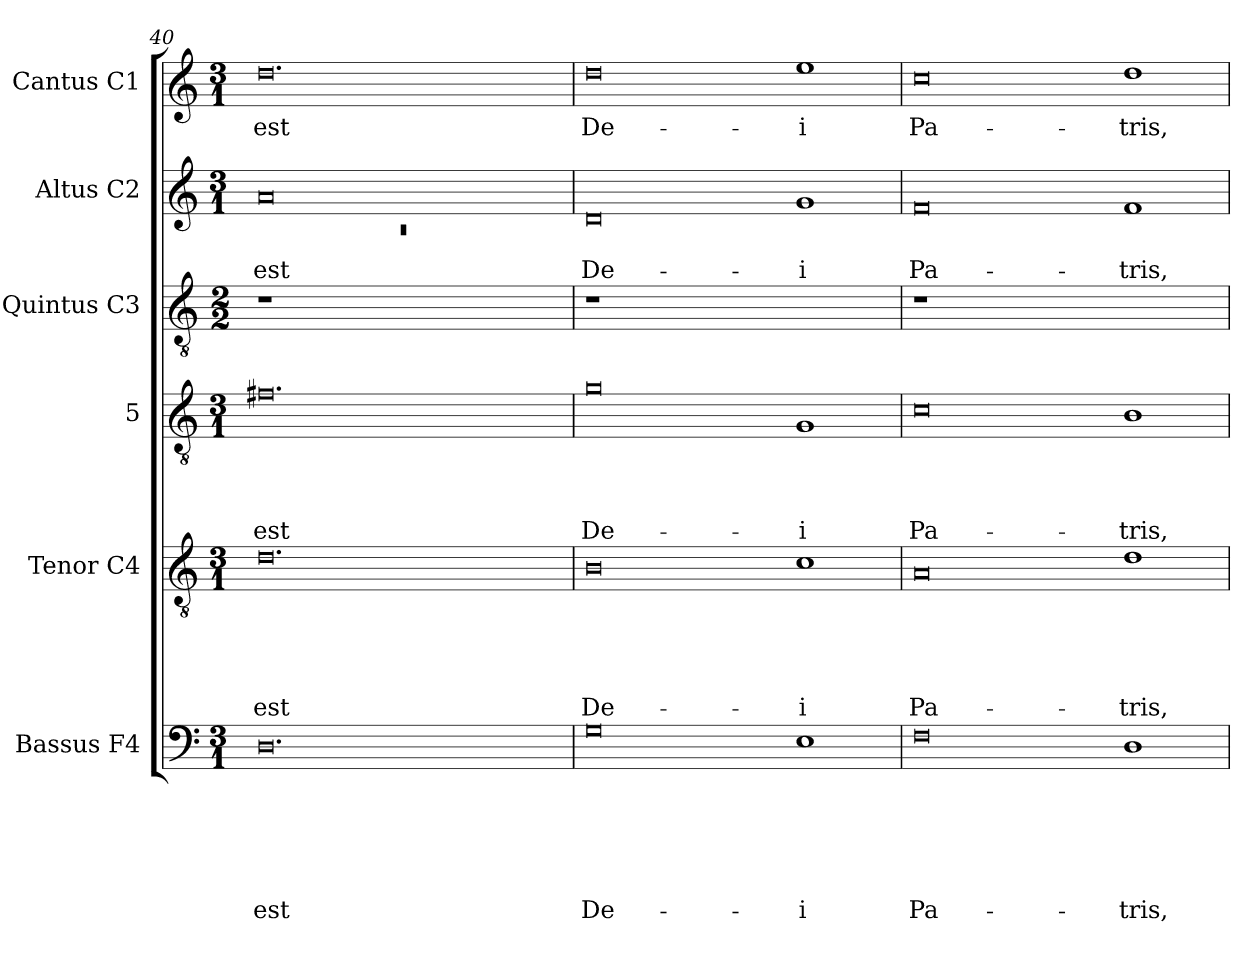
**kern	**text	**text	**text	**text	**text	**text	**kern	**text	**text	**text	**text	**text	**kern	**text	**text	**text	**text	**kern	**kern	**text	**text	**kern	**text
*part6	*part6	*part6	*part6	*part6	*part6	*part6	*part5	*part5	*part5	*part5	*part5	*part5	*part4	*part4	*part4	*part4	*part4	*part3	*part2	*part2	*part2	*part1	*part1
*staff6	*staff6	*staff6	*staff6	*staff6	*staff6	*staff6	*staff5	*staff5	*staff5	*staff5	*staff5	*staff5	*staff4	*staff4	*staff4	*staff4	*staff4	*staff3	*staff2	*staff2	*staff2	*staff1	*staff1
*I"Bassus F4	*	*	*	*	*	*	*I"Tenor C4	*	*	*	*	*	*I"5	*	*	*	*	*I"Quintus C3	*I"Altus C2	*	*	*I"Cantus C1	*
*I'B	*	*	*	*	*	*	*I'T	*	*	*	*	*	*	*	*	*	*	*	*I'A	*	*	*I'C	*
*clefF4	*	*	*	*	*	*	*clefGv2	*	*	*	*	*	*clefGv2	*	*	*	*	*clefGv2	*clefG2	*	*	*clefG2	*
*k[]	*	*	*	*	*	*	*k[]	*	*	*	*	*	*k[]	*	*	*	*	*k[]	*k[]	*	*	*k[]	*
*C:	*	*	*	*	*	*	*C:	*	*	*	*	*	*C:	*	*	*	*	*C:	*C:	*	*	*C:	*
*M3/1	*	*	*	*	*	*	*M3/1	*	*	*	*	*	*M3/1	*	*	*	*	*M2/2	*M3/1	*	*	*M3/1	*
=40	=40	=40	=40	=40	=40	=40	=40	=40	=40	=40	=40	=40	=40	=40	=40	=40	=40	=40	=40	=40	=40	=40	=40
*	*	*	*	*	*	*	*	*	*	*	*	*	*	*	*	*	*	*	*^	*	*	*	*
!	!	!	!	!	!	!LO:LY:b	!	!	!	!	!	!LO:LY:b	!	!	!	!	!LO:LY:b	!	!	!LO:N:vis=1	!	!LO:LY:b	!	!LO:LY:b
0.D	.	.	.	.	.	est	0.d	.	.	.	.	est	0.f#X	.	.	.	est	1r	0a	0.rc	.	est	0.dd	est
.	.	.	.	.	.	.	.	.	.	.	.	.	.	.	.	.	.	0ryy	.	.	.	.	.	.
.	.	.	.	.	.	.	.	.	.	.	.	.	.	.	.	.	.	.	1ryy	.	.	.	.	.
*	*	*	*	*	*	*	*	*	*	*	*	*	*	*	*	*	*	*	*v	*v	*	*	*	*
=41	=41	=41	=41	=41	=41	=41	=41	=41	=41	=41	=41	=41	=41	=41	=41	=41	=41	=41	=41	=41	=41	=41	=41
!	!	!	!	!	!	!LO:LY:b	!	!	!	!	!	!LO:LY:b	!	!	!	!	!LO:LY:b	!	!	!	!LO:LY:b	!	!LO:LY:b
0G	.	.	.	.	.	De-	0B	.	.	.	.	De-	0g	.	.	.	De-	1r	0d	.	De-	0dd	De-
.	.	.	.	.	.	.	.	.	.	.	.	.	.	.	.	.	.	0ryy	.	.	.	.	.
!	!	!	!	!	!	!LO:LY:b:rj	!	!	!	!	!	!LO:LY:b:rj	!	!	!	!	!LO:LY:b:rj	!	!	!	!LO:LY:b:rj	!	!LO:LY:b:rj
1E	.	.	.	.	.	-i	1c	.	.	.	.	-i	1G	.	.	.	-i	.	1g	.	-i	1ee	-i
=42	=42	=42	=42	=42	=42	=42	=42	=42	=42	=42	=42	=42	=42	=42	=42	=42	=42	=42	=42	=42	=42	=42	=42
!	!	!	!	!	!	!LO:LY:b	!	!	!	!	!	!LO:LY:b	!	!	!	!	!LO:LY:b	!	!	!	!LO:LY:b	!	!LO:LY:b
0F	.	.	.	.	.	Pa-	0A	.	.	.	.	Pa-	0c	.	.	.	Pa-	1r	0f	.	Pa-	0cc	Pa-
.	.	.	.	.	.	.	.	.	.	.	.	.	.	.	.	.	.	0ryy	.	.	.	.	.
!	!	!	!	!	!	!LO:LY:b	!	!	!	!	!	!LO:LY:b	!	!	!	!	!LO:LY:b	!	!	!	!LO:LY:b	!	!LO:LY:b
1D	.	.	.	.	.	-tris,	1d	.	.	.	.	-tris,	1B	.	.	.	-tris,	.	1f	.	-tris,	1dd	-tris,
=	=	=	=	=	=	=	=	=	=	=	=	=	=	=	=	=	=	=	=	=	=	=	=
*-	*-	*-	*-	*-	*-	*-	*-	*-	*-	*-	*-	*-	*-	*-	*-	*-	*-	*-	*-	*-	*-	*-	*-
